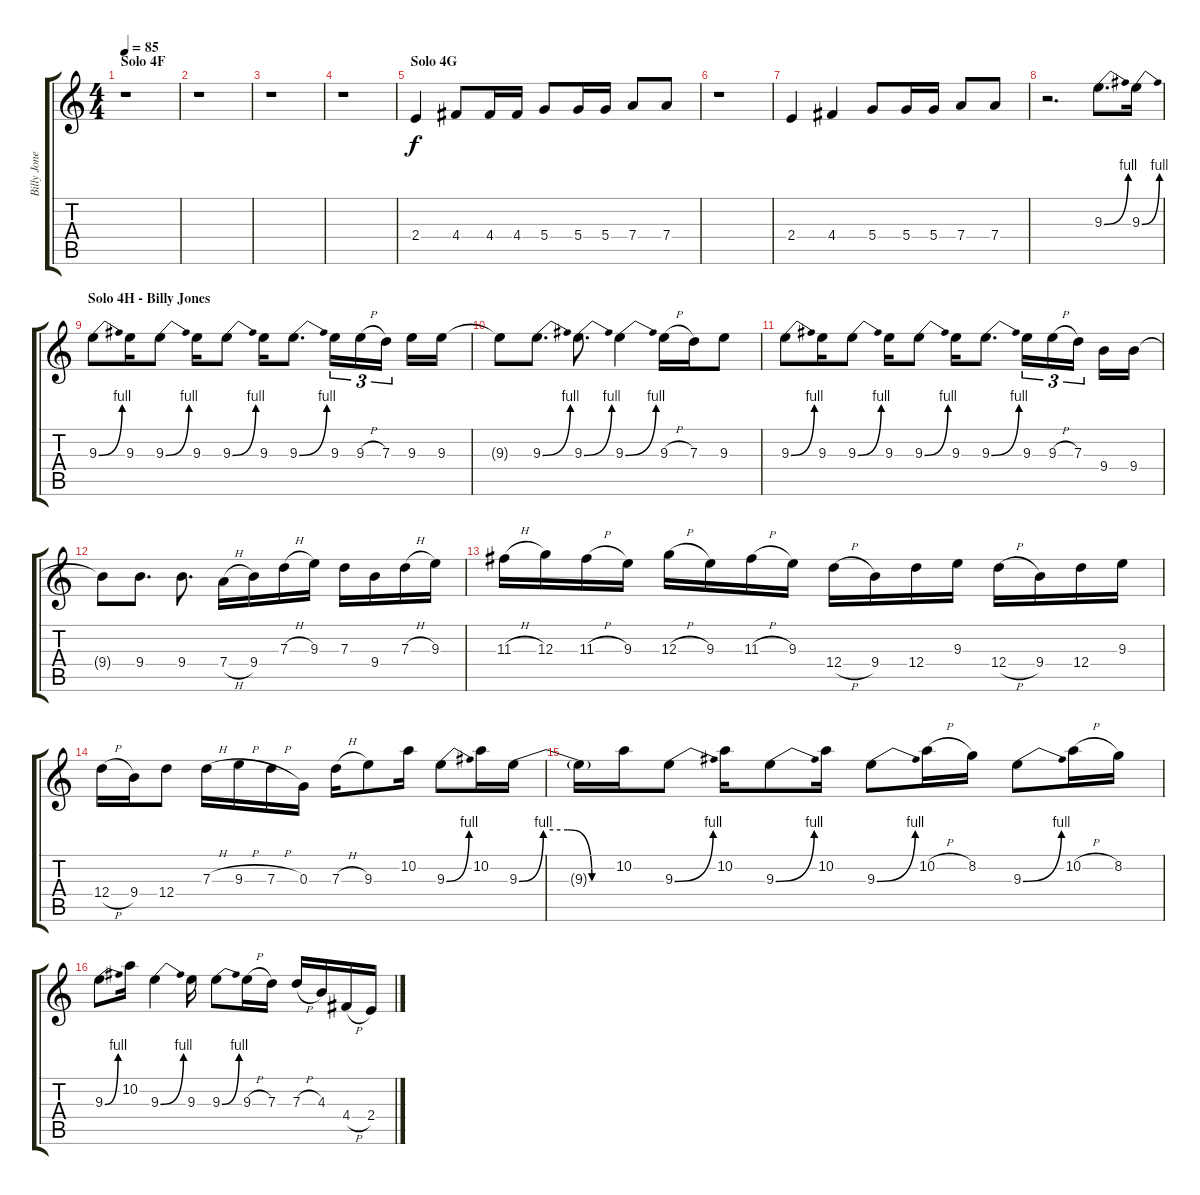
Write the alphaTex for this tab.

\track ("Billy Jones Solo" "Billy Jone") {instrument overdrivenguitar}
\staff {score tabs}
\tuning (E4 B3 G3 D3 A2 E2) {hide}
\ts (4 4)
\section ("" "Solo 4F")
\tempo 85
\clef g2
\ks c
r.1{dy f} |
r.1 |
r.1 |
r.1 |
\section ("" "Solo 4G")
2.4.4 4.4.8 4.4.16 4.4.16 5.4.8 5.4.16 5.4.16 7.4.8 7.4.8 |
r.1 |
2.4.4 4.4.4 5.4.8 5.4.16 5.4.16 7.4.8 7.4.8 |
r.2{d} 9.3{be (bend 0 0 60 4)}.8{d} 9.3{be (bend 0 0 60 4)}.16 |
\section ("" "Solo 4H - Billy Jones")
9.3{be (bend 0 0 60 4)}.8 9.3.16 9.3{be (bend 0 0 60 4)}.8 9.3.16 9.3{be (bend 0 0 60 4)}.8 9.3.16 9.3{be (bend 0 0 60 4)}.8{d} 9.3.16{tu (3 2)} 9.3{h}.16{tu (3 2)} 7.3.16{tu (3 2)} 9.3.16 9.3.16 |
9.3{t}.8 9.3{be (bend 0 0 60 4)}.8{d} 9.3{be (bend 0 0 60 4)}.8{d} 9.3{be (bend 0 0 60 4)}.4 9.3{h}.16 7.3.16 9.3.8 |
9.3{be (bend 0 0 60 4)}.8 9.3.16 9.3{be (bend 0 0 60 4)}.8 9.3.16 9.3{be (bend 0 0 60 4)}.8 9.3.16 9.3{be (bend 0 0 60 4)}.8{d} 9.3.16{tu (3 2)} 9.3{h}.16{tu (3 2)} 7.3.16{tu (3 2)} 9.4.16 9.4.16 |
9.4{t}.8 9.4.8{d} 9.4.8{d} 7.4{h}.16 9.4.16 7.3{h}.16 9.3.16 7.3.16 9.4.16 7.3{h}.16 9.3.16 |
11.3{h}.16 12.3.16 11.3{h}.16 9.3.16 12.3{h}.16 9.3.16 11.3{h}.16 9.3.16 12.4{h}.16 9.4.16 12.4.16 9.3.16 12.4{h}.16 9.4.16 12.4.16 9.3.16 |
12.4{h}.16 9.4.16 12.4.8 7.3{h}.16 9.3{h}.16 7.3{h}.16 0.3.16 7.3{h}.16 9.3.8 10.2.16 9.3{be (bend 0 0 60 4)}.8 10.2.16 9.3{be (custom 0 0 15 4 30 4 45 0 60 0)}.16 |
9.3{t}.16 10.2.16 9.3{be (bend 0 0 60 4)}.8 10.2.16 9.3{be (bend 0 0 60 4)}.8 10.2.16 9.3{be (bend 0 0 60 4)}.8 10.2{h}.16 8.2.16 9.3{be (bend 0 0 60 4)}.8 10.2{h}.16 8.2.16 |
9.3{be (bend 0 0 60 4)}.8 10.2.16 9.3{be (bend 0 0 60 4)}.4 9.3.16 9.3{be (bend 0 0 60 4)}.8 9.3{h}.16 7.3.16 7.3{h}.16 4.3.16 4.4{h}.16 2.4.16
